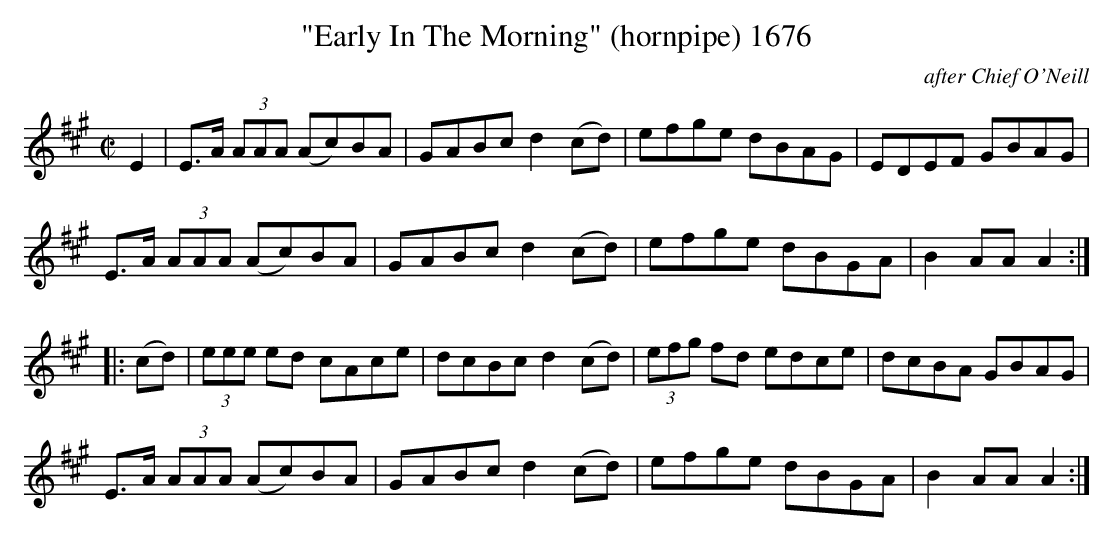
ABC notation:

X:1
T:"Early In The Morning" (hornpipe) 1676
C:after Chief O'Neill
BRENNAN July 2003 (HTTP://WWW.SOSYOURMOM.COM)
M:C|
L:1/8
K:A
E2|E3/2A/2  (3AAA (Ac)BA|GABc d2(cd)|efge dBAG|EDEF GBAG|
E3/2A/2  (3AAA (Ac)BA|GABc d2(cd)|efge dBGA|B2AA A2:|
|:(cd)| (3eee ed cAce|dcBc d2(cd)| (3efg fd edce|dcBA GBAG|
E3/2A/2  (3AAA (Ac)BA|GABc d2(cd)|efge dBGA|B2AA A2:|
